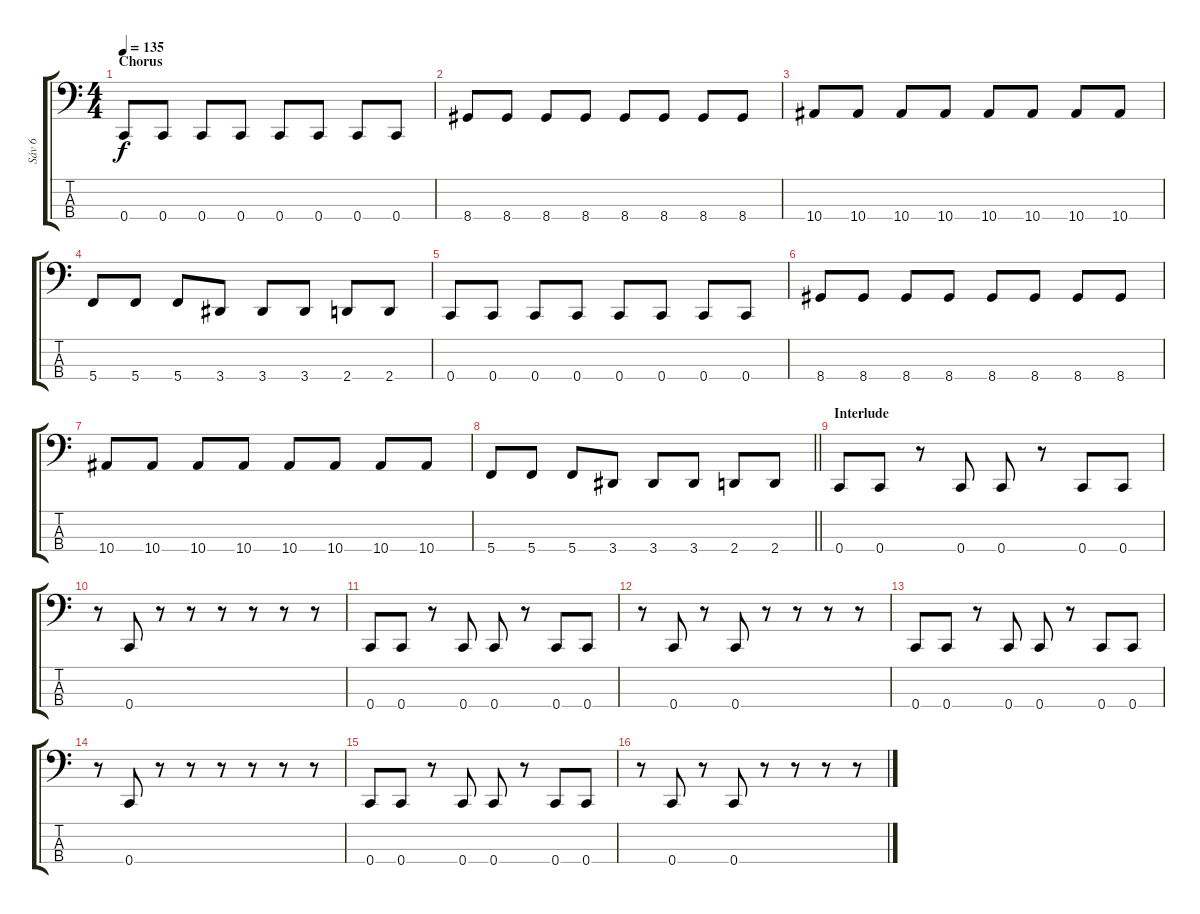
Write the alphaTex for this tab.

\track ("Sáv 6" "Sáv 6") {instrument electricbasspick}
\staff {score tabs}
\tuning (F2 C2 G1 C1) {hide}
\ts (4 4)
\section ("" "Chorus")
\tempo 135
\clef f4
\ks c
0.4.8{dy f} 0.4.8 0.4.8 0.4.8 0.4.8 0.4.8 0.4.8 0.4.8 |
8.4.8 8.4.8 8.4.8 8.4.8 8.4.8 8.4.8 8.4.8 8.4.8 |
10.4.8 10.4.8 10.4.8 10.4.8 10.4.8 10.4.8 10.4.8 10.4.8 |
5.4.8 5.4.8 5.4.8 3.4.8 3.4.8 3.4.8 2.4.8 2.4.8 |
0.4.8 0.4.8 0.4.8 0.4.8 0.4.8 0.4.8 0.4.8 0.4.8 |
8.4.8 8.4.8 8.4.8 8.4.8 8.4.8 8.4.8 8.4.8 8.4.8 |
10.4.8 10.4.8 10.4.8 10.4.8 10.4.8 10.4.8 10.4.8 10.4.8 |
\barLineRight lightlight
5.4.8 5.4.8 5.4.8 3.4.8 3.4.8 3.4.8 2.4.8 2.4.8 |
\section ("" "Interlude")
0.4.8 0.4.8 r.8 0.4.8 0.4.8 r.8 0.4.8 0.4.8 |
r.8 0.4.8 r.8 r.8 r.8 r.8 r.8 r.8 |
0.4.8 0.4.8 r.8 0.4.8 0.4.8 r.8 0.4.8 0.4.8 |
r.8 0.4.8 r.8 0.4.8 r.8 r.8 r.8 r.8 |
0.4.8 0.4.8 r.8 0.4.8 0.4.8 r.8 0.4.8 0.4.8 |
r.8 0.4.8 r.8 r.8 r.8 r.8 r.8 r.8 |
0.4.8 0.4.8 r.8 0.4.8 0.4.8 r.8 0.4.8 0.4.8 |
r.8 0.4.8 r.8 0.4.8 r.8 r.8 r.8 r.8
